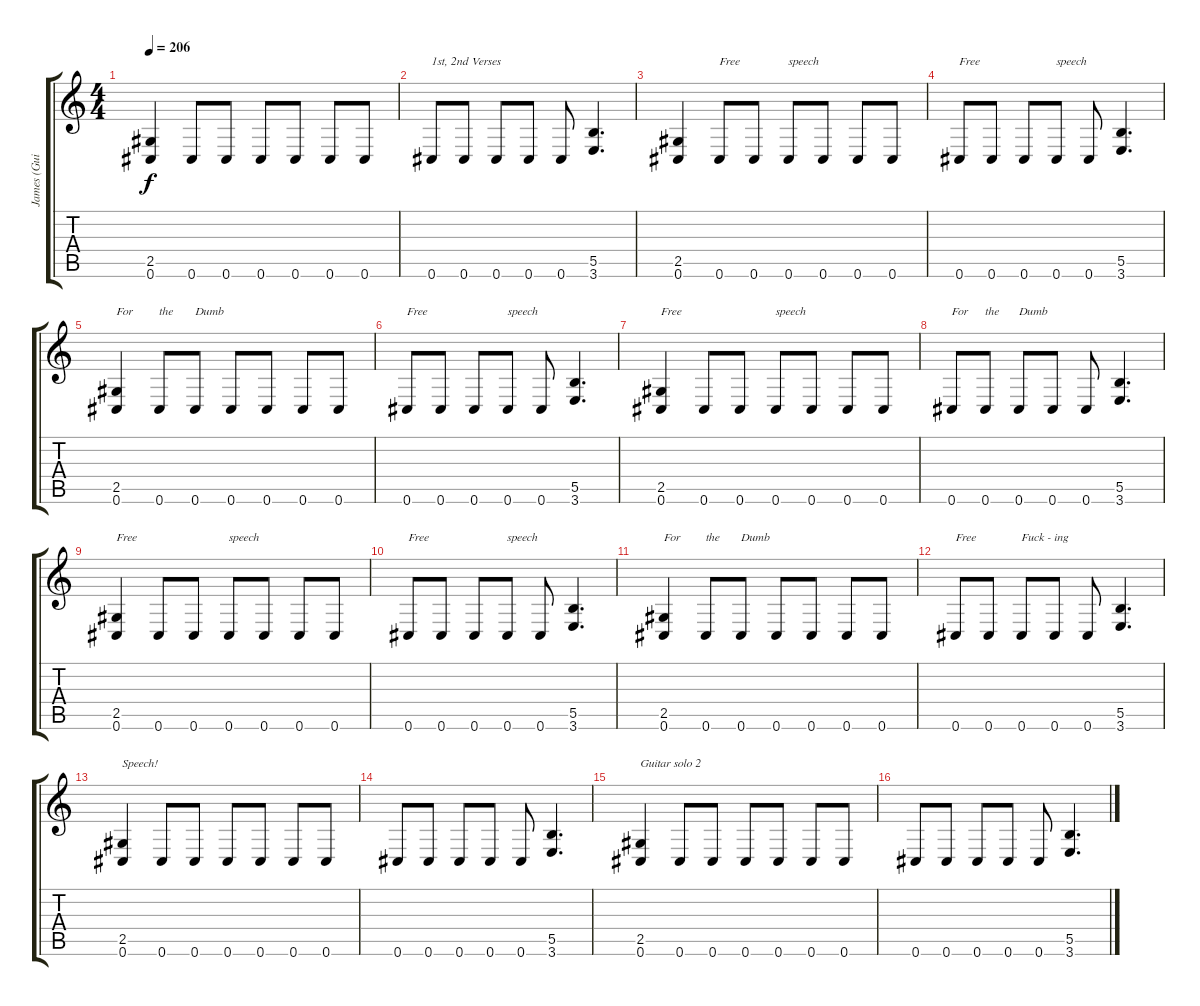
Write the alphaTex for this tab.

\track ("James (Guitar 1)" "James (Gui") {instrument distortionguitar}
\staff {score tabs}
\tuning (Db4 Ab3 E3 B2 Gb2 Db2) {hide}
\ts (4 4)
\tempo 206
\clef g2
\ks c
(2.5 0.6).4{dy f} 0.6.8 0.6.8 0.6.8 0.6.8 0.6.8 0.6.8 |
0.6.8{txt "1st, 2nd Verses"} 0.6.8 0.6.8 0.6.8 0.6.8 (5.5 3.6).4{d} |
(2.5 0.6).4 0.6.8{txt "Free"} 0.6.8 0.6.8{txt "speech"} 0.6.8 0.6.8 0.6.8 |
0.6.8{txt "Free"} 0.6.8 0.6.8 0.6.8{txt "speech"} 0.6.8 (5.5 3.6).4{d} |
(2.5 0.6).4{txt "For "} 0.6.8{txt "the"} 0.6.8{txt "Dumb"} 0.6.8 0.6.8 0.6.8 0.6.8 |
0.6.8{txt "Free"} 0.6.8 0.6.8 0.6.8{txt "speech"} 0.6.8 (5.5 3.6).4{d} |
(2.5 0.6).4{txt "Free "} 0.6.8 0.6.8 0.6.8{txt "speech"} 0.6.8 0.6.8 0.6.8 |
0.6.8{txt "For"} 0.6.8{txt "the"} 0.6.8{txt "Dumb"} 0.6.8 0.6.8 (5.5 3.6).4{d} |
(2.5 0.6).4{txt "Free "} 0.6.8 0.6.8 0.6.8{txt "speech"} 0.6.8 0.6.8 0.6.8 |
0.6.8{txt "Free"} 0.6.8 0.6.8 0.6.8{txt "speech"} 0.6.8 (5.5 3.6).4{d} |
(2.5 0.6).4{txt "For "} 0.6.8{txt "the"} 0.6.8{txt "Dumb"} 0.6.8 0.6.8 0.6.8 0.6.8 |
0.6.8{txt "Free"} 0.6.8 0.6.8{txt "Fuck - ing"} 0.6.8 0.6.8 (5.5 3.6).4{d} |
(2.5 0.6).4{txt "Speech!"} 0.6.8 0.6.8 0.6.8 0.6.8 0.6.8 0.6.8 |
0.6.8 0.6.8 0.6.8 0.6.8 0.6.8 (5.5 3.6).4{d} |
(2.5 0.6).4{txt "Guitar solo 2"} 0.6.8 0.6.8 0.6.8 0.6.8 0.6.8 0.6.8 |
0.6.8 0.6.8 0.6.8 0.6.8 0.6.8 (5.5 3.6).4{d}
